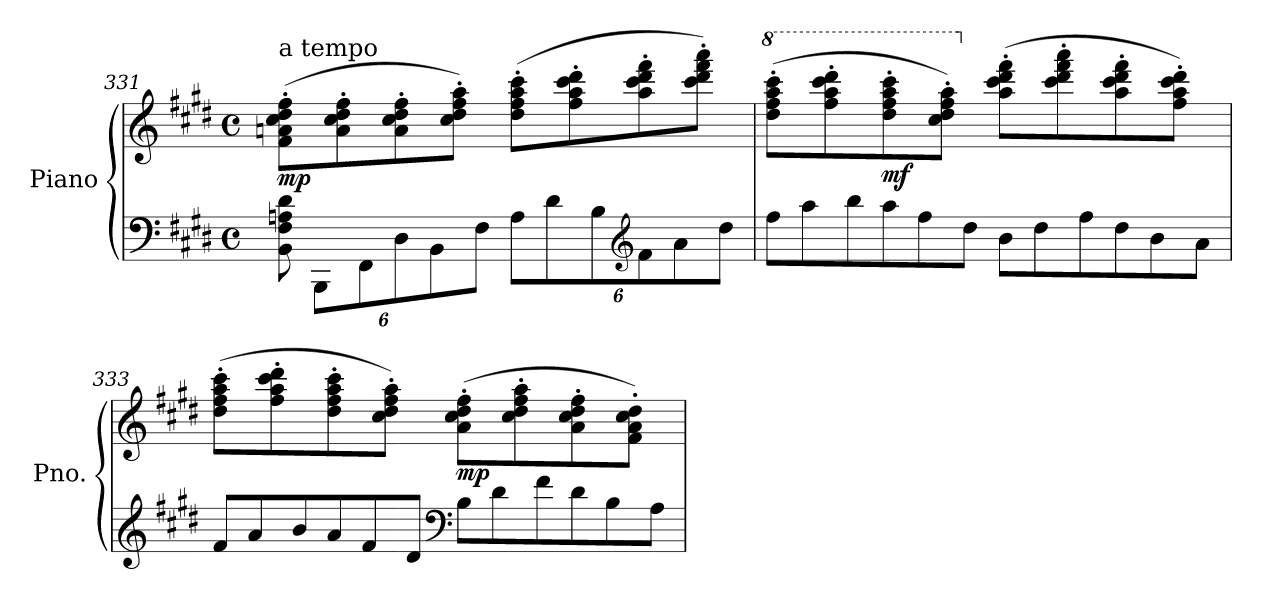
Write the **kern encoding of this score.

**kern	**kern	**dynam
*part1	*part1	*part1
*staff2	*staff1	*staff1/2
*I"Piano	*	*
*I'Pno.	*	*
!!LO:LB:g=z
*clefF4	*clefG2	*
*k[f#c#g#d#]	*k[f#c#g#d#]	*
*M4/4	*M4/4	*
*met(c)	*met(c)	*
*MM80	*MM80	*
*Xbrackettup	*	*
=331	=331	=331
!	!LO:TX:a:t=a tempo	!
!	!	!LO:DY:b
12BB\ 12F#\ 12An\ 12d#\	(8f#\' 8an\' 8cc#\' 8dd#\' 8ff#\'L	mp
12BBB\L	.	.
.	8a\' 8cc#\' 8dd#\' 8ff#\'	.
12FF#\	.	.
12D#\	8a\' 8cc#\' 8dd#\' 8ff#\'	.
12BB\	.	.
.	8cc#\' 8dd#\' 8ff#\' 8aa\'J)	.
12F#\J	.	.
12A\L	(8dd#\' 8ff#\' 8aa\' 8ccc#\'L	.
12d#\	.	.
.	8ff#\' 8aa\' 8ccc#\' 8ddd#\'	.
12B\	.	.
*clefG2	*	*
12f#\	8aa\' 8ccc#\' 8ddd#\' 8fff#\'	.
12a\	.	.
.	8ccc#\' 8ddd#\' 8fff#\' 8aaa\'J)	.
12dd#\J	.	.
=332	=332	=332
*Xtuplet	*	*
*	*8va	*
12ff#\L	(8ddd#\' 8fff#\' 8aaa\' 8cccc#\'L	.
12aa\	.	.
.	8fff#\' 8aaa\' 8cccc#\' 8dddd#\'	.
12bb\	.	.
!	!	!LO:DY:b
12aa\	8ddd#\' 8fff#\' 8aaa\' 8cccc#\'	mf
12ff#\	.	.
.	8ccc#\' 8ddd#\' 8fff#\' 8aaa\'J)	.
12dd#\J	.	.
*	*X8va	*
12b\L	(8aa\' 8ccc#\' 8ddd#\' 8fff#\'L	.
12dd#\	.	.
.	8ccc#\' 8ddd#\' 8fff#\' 8aaa\'	.
12ff#\	.	.
12dd#\	8aa\' 8ccc#\' 8ddd#\' 8fff#\'	.
12b\	.	.
.	8ff#\' 8aa\' 8ccc#\' 8ddd#\'J)	.
12a\J	.	.
=333	=333	=333
12f#/L	(8dd#\' 8ff#\' 8aa\' 8ccc#\'L	.
12a/	.	.
.	8ff#\' 8aa\' 8ccc#\' 8ddd#\'	.
12b/	.	.
12a/	8dd#\' 8ff#\' 8aa\' 8ccc#\'	.
12f#/	.	.
.	8cc#\' 8dd#\' 8ff#\' 8aa\'J)	.
12d#/J	.	.
*clefF4	*	*
!	!	!LO:DY:b
12B\L	(8a\' 8cc#\' 8dd#\' 8ff#\'L	mp
12d#\	.	.
.	8cc#\' 8dd#\' 8ff#\' 8aa\'	.
12f#\	.	.
12d#\	8a\' 8cc#\' 8dd#\' 8ff#\'	.
12B\	.	.
.	8f#\' 8a\' 8cc#\' 8dd#\'J)	.
12A\J	.	.
=	=	=
*-	*-	*-
